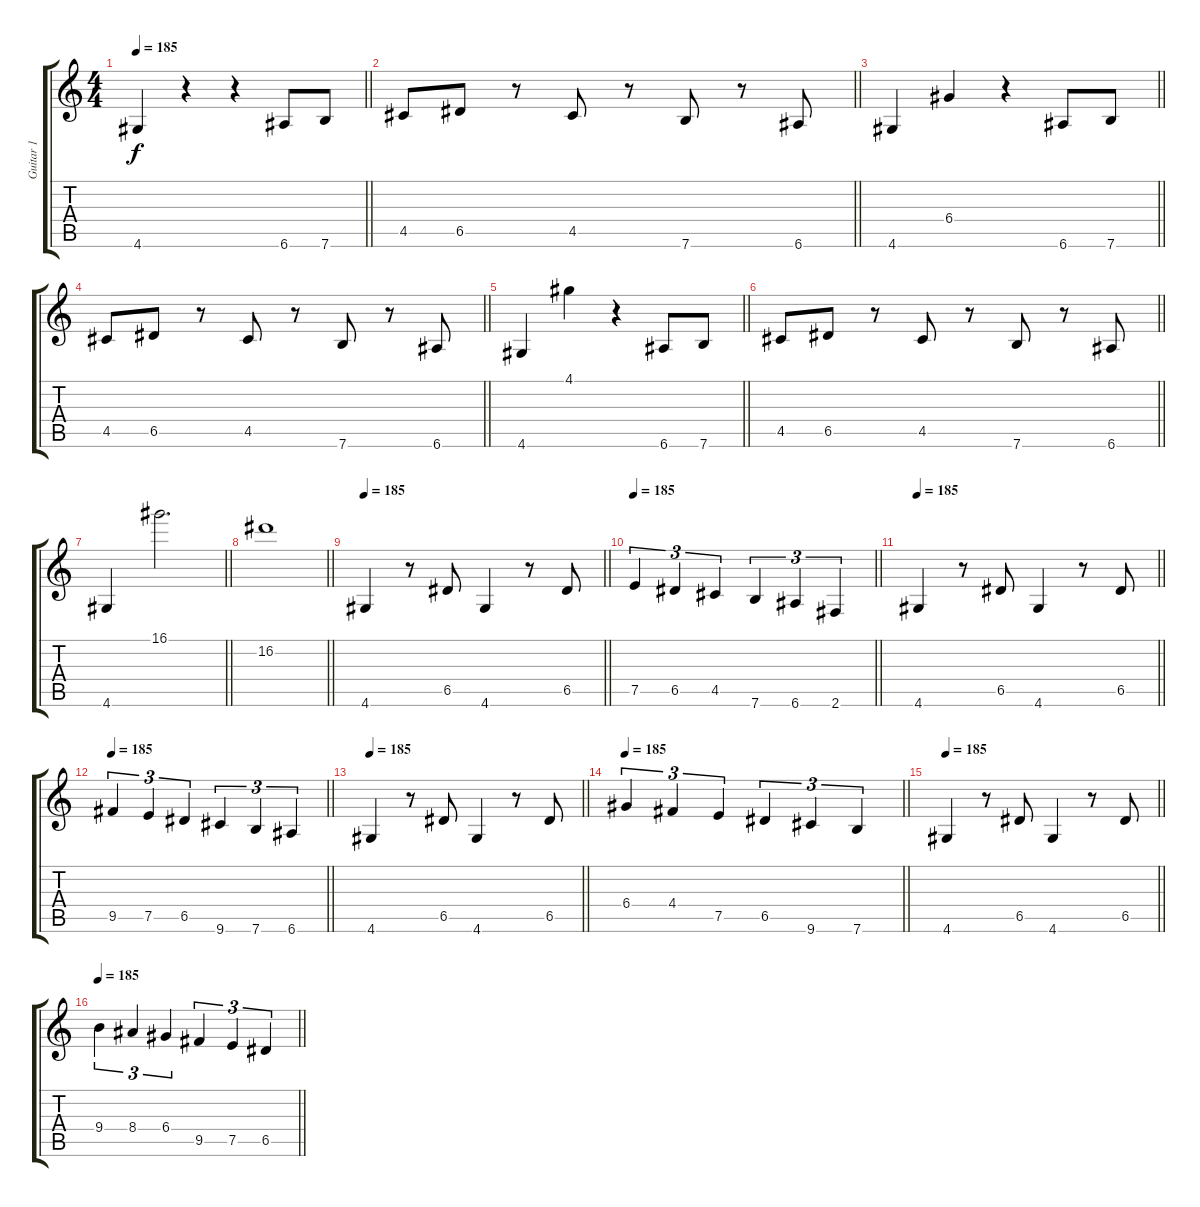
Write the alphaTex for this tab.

\track ("Guitar 1" "Guitar 1") {instrument distortionguitar}
\staff {score tabs}
\tuning (E4 B3 G3 D3 A2 E2) {hide}
\ts (4 4)
\tempo 185
\clef g2
\barLineRight lightlight
\ks c
4.6.4{dy f instrument distortionguitar} r.4 r.4 6.6.8 7.6.8 |
\barLineRight lightlight
4.5.8 6.5.8 r.8 4.5.8 r.8 7.6.8 r.8 6.6.8 |
\barLineRight lightlight
4.6.4 6.4.4 r.4 6.6.8 7.6.8 |
\barLineRight lightlight
4.5.8 6.5.8 r.8 4.5.8 r.8 7.6.8 r.8 6.6.8 |
\barLineRight lightlight
4.6.4 4.1.4 r.4 6.6.8 7.6.8 |
\barLineRight lightlight
4.5.8 6.5.8 r.8 4.5.8 r.8 7.6.8 r.8 6.6.8 |
\barLineRight lightlight
4.6.4 16.1.2{d} |
\barLineRight lightlight
16.2.1 |
\tempo 185
\barLineRight lightlight
4.6.4 r.8 6.5.8 4.6.4 r.8 6.5.8 |
\tempo 185
\barLineRight lightlight
7.5.4{tu (3 2)} 6.5.4{tu (3 2)} 4.5.4{tu (3 2)} 7.6.4{tu (3 2)} 6.6.4{tu (3 2)} 2.6.4{tu (3 2)} |
\tempo 185
\barLineRight lightlight
4.6.4 r.8 6.5.8 4.6.4 r.8 6.5.8 |
\tempo 185
\barLineRight lightlight
9.5.4{tu (3 2)} 7.5.4{tu (3 2)} 6.5.4{tu (3 2)} 9.6.4{tu (3 2)} 7.6.4{tu (3 2)} 6.6.4{tu (3 2)} |
\tempo 185
\barLineRight lightlight
4.6.4 r.8 6.5.8 4.6.4 r.8 6.5.8 |
\tempo 185
\barLineRight lightlight
6.4.4{tu (3 2)} 4.4.4{tu (3 2)} 7.5.4{tu (3 2)} 6.5.4{tu (3 2)} 9.6.4{tu (3 2)} 7.6.4{tu (3 2)} |
\tempo 185
\barLineRight lightlight
4.6.4 r.8 6.5.8 4.6.4 r.8 6.5.8 |
\tempo 185
\barLineRight lightlight
9.4.4{tu (3 2)} 8.4.4{tu (3 2)} 6.4.4{tu (3 2)} 9.5.4{tu (3 2)} 7.5.4{tu (3 2)} 6.5.4{tu (3 2)}
